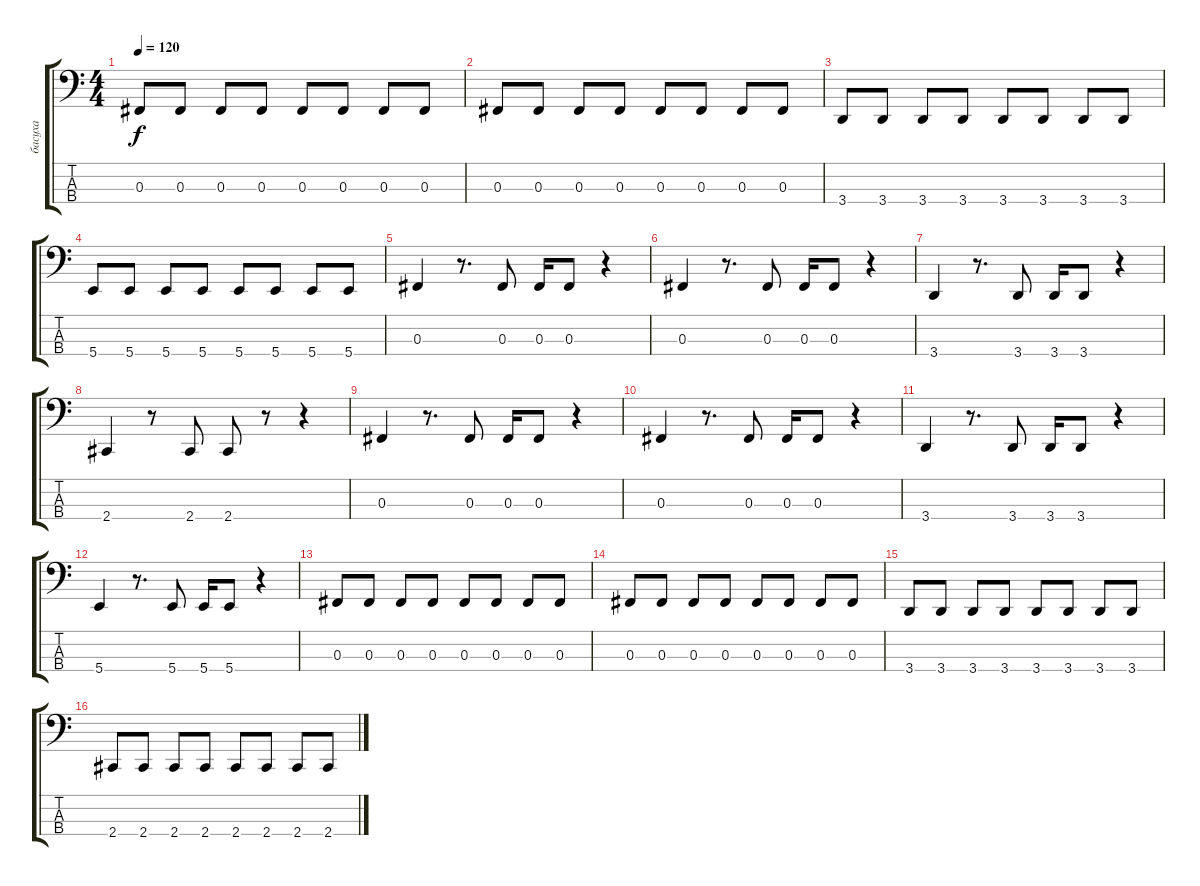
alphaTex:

\track ("басуха" "басуха") {instrument electricbasspick}
\staff {score tabs}
\tuning (E2 B1 Gb1 B0) {hide}
\ts (4 4)
\tempo 120
\clef f4
\ks c
0.3.8{dy f} 0.3.8 0.3.8 0.3.8 0.3.8 0.3.8 0.3.8 0.3.8 |
0.3.8 0.3.8 0.3.8 0.3.8 0.3.8 0.3.8 0.3.8 0.3.8 |
3.4.8 3.4.8 3.4.8 3.4.8 3.4.8 3.4.8 3.4.8 3.4.8 |
5.4.8 5.4.8 5.4.8 5.4.8 5.4.8 5.4.8 5.4.8 5.4.8 |
0.3.4 r.8{d} 0.3.8 0.3.16 0.3.8 r.4 |
0.3.4 r.8{d} 0.3.8 0.3.16 0.3.8 r.4 |
3.4.4 r.8{d} 3.4.8 3.4.16 3.4.8 r.4 |
2.4.4 r.8 2.4.8 2.4.8 r.8 r.4 |
0.3.4 r.8{d} 0.3.8 0.3.16 0.3.8 r.4 |
0.3.4 r.8{d} 0.3.8 0.3.16 0.3.8 r.4 |
3.4.4 r.8{d} 3.4.8 3.4.16 3.4.8 r.4 |
5.4.4 r.8{d} 5.4.8 5.4.16 5.4.8 r.4 |
0.3.8 0.3.8 0.3.8 0.3.8 0.3.8 0.3.8 0.3.8 0.3.8 |
0.3.8 0.3.8 0.3.8 0.3.8 0.3.8 0.3.8 0.3.8 0.3.8 |
3.4.8 3.4.8 3.4.8 3.4.8 3.4.8 3.4.8 3.4.8 3.4.8 |
2.4.8 2.4.8 2.4.8 2.4.8 2.4.8 2.4.8 2.4.8 2.4.8
